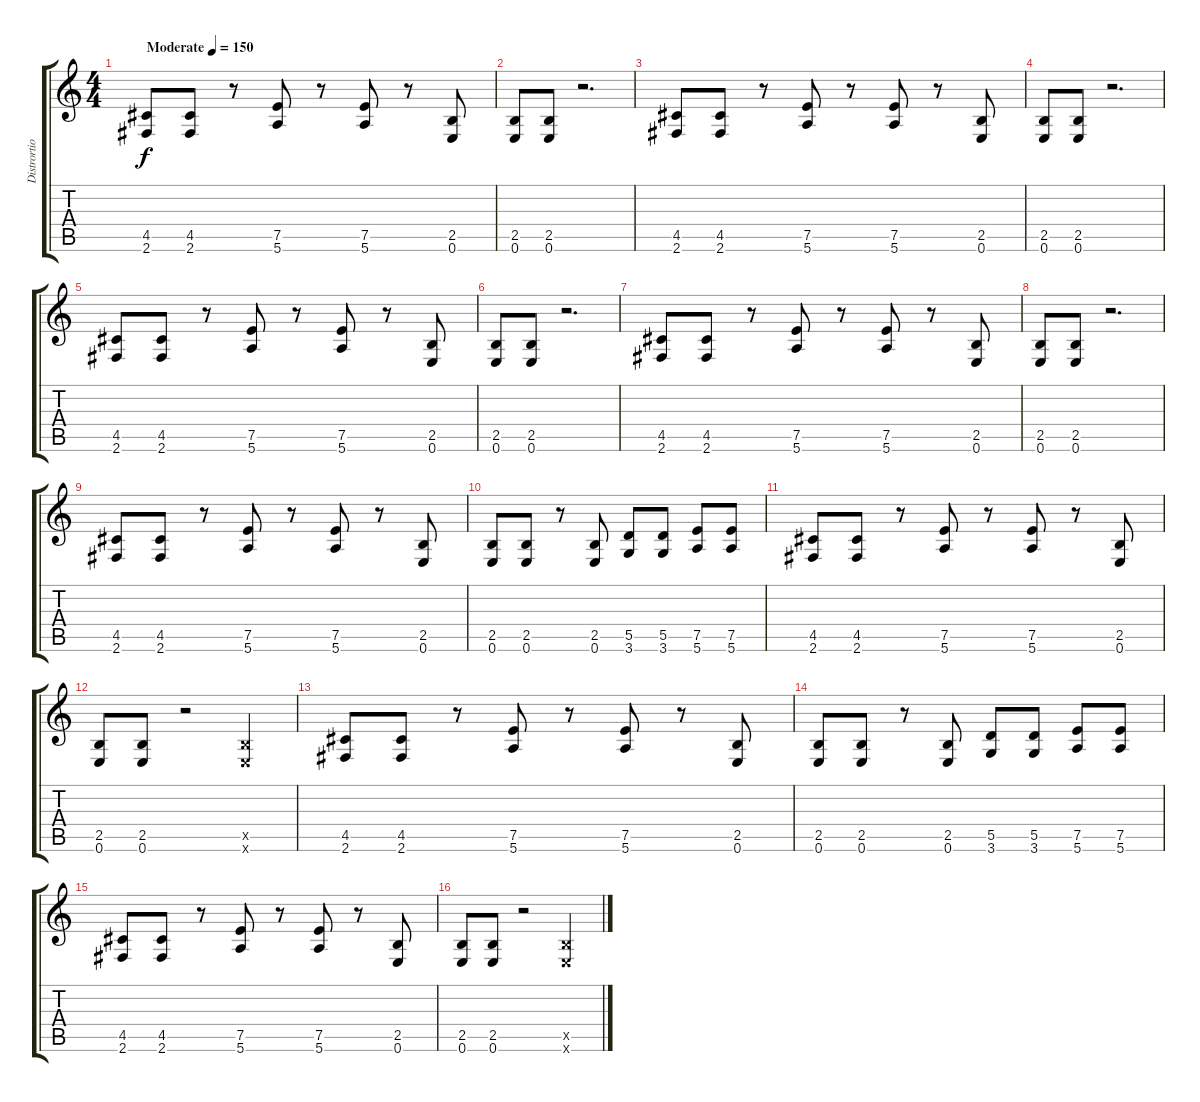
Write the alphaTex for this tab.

\track ("Distrortion Guitar" "Distrortio") {instrument distortionguitar}
\staff {score tabs}
\tuning (E4 B3 G3 D3 A2 E2) {hide}
\ts (4 4)
\tempo (150 "Moderate")
\clef g2
\ks c
(4.5 2.6).8{dy f instrument distortionguitar} (4.5 2.6).8 r.8 (7.5 5.6).8 r.8 (7.5 5.6).8 r.8 (2.5 0.6).8 |
(2.5 0.6).8 (2.5 0.6).8 r.2{d} |
(4.5 2.6).8 (4.5 2.6).8 r.8 (7.5 5.6).8 r.8 (7.5 5.6).8 r.8 (2.5 0.6).8 |
(2.5 0.6).8 (2.5 0.6).8 r.2{d} |
(4.5 2.6).8 (4.5 2.6).8 r.8 (7.5 5.6).8 r.8 (7.5 5.6).8 r.8 (2.5 0.6).8 |
(2.5 0.6).8 (2.5 0.6).8 r.2{d} |
(4.5 2.6).8 (4.5 2.6).8 r.8 (7.5 5.6).8 r.8 (7.5 5.6).8 r.8 (2.5 0.6).8 |
(2.5 0.6).8 (2.5 0.6).8 r.2{d} |
(4.5 2.6).8 (4.5 2.6).8 r.8 (7.5 5.6).8 r.8 (7.5 5.6).8 r.8 (2.5 0.6).8 |
(2.5 0.6).8 (2.5 0.6).8 r.8 (2.5 0.6).8 (5.5 3.6).8 (5.5 3.6).8 (7.5 5.6).8 (7.5 5.6).8 |
(4.5 2.6).8 (4.5 2.6).8 r.8 (7.5 5.6).8 r.8 (7.5 5.6).8 r.8 (2.5 0.6).8 |
(2.5 0.6).8 (2.5 0.6).8 r.2 (2.5{x} 0.6{x}).4 |
(4.5 2.6).8 (4.5 2.6).8 r.8 (7.5 5.6).8 r.8 (7.5 5.6).8 r.8 (2.5 0.6).8 |
(2.5 0.6).8 (2.5 0.6).8 r.8 (2.5 0.6).8 (5.5 3.6).8 (5.5 3.6).8 (7.5 5.6).8 (7.5 5.6).8 |
(4.5 2.6).8 (4.5 2.6).8 r.8 (7.5 5.6).8 r.8 (7.5 5.6).8 r.8 (2.5 0.6).8 |
(2.5 0.6).8 (2.5 0.6).8 r.2 (2.5{x} 0.6{x}).4
